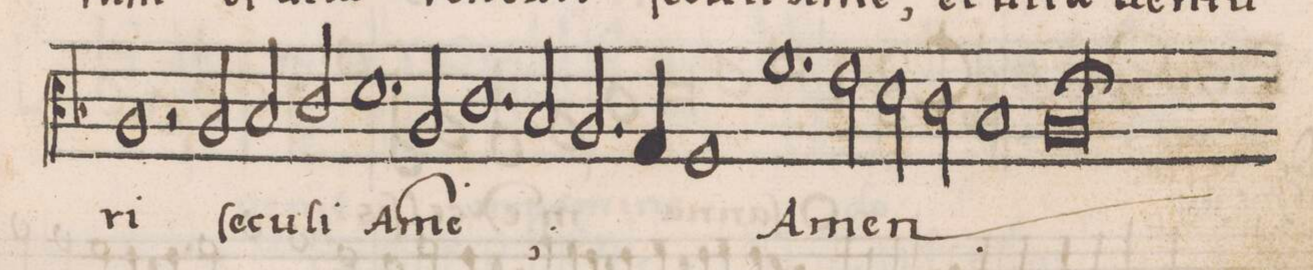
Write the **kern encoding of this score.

**kern	**text
*I"ALTVS	*
*clefC3	*
*k[b-]	*
*M2/1	*
1A	-ri
2r	.
2A/	ſe-
=210-	=210-
2B-/	-cu-
2c/	-li
1.d	A-
=211-	=211-
2A/	-me(n);
1.c	.
=212-	=212-
2B-/	.
2.A/	.
4G/	.
=213-	=213-
1F	.
1.f	A-
=214-	=214-
2e\	-men.
2d\	.
2c\	.
=215-	=215-
1B-	.
1A;	.
=-	=-
*-	*-
